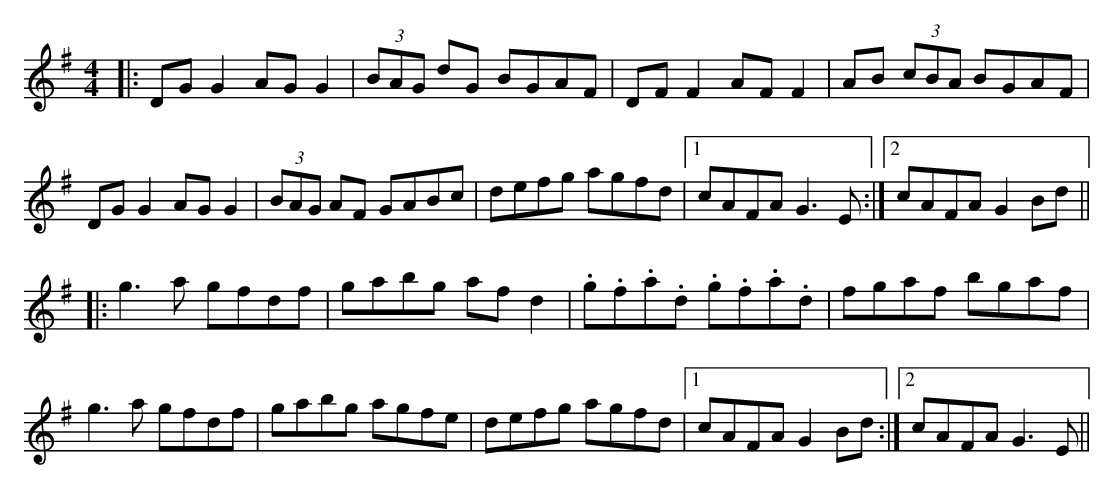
X:1
M:4/4
K:G
|:DG G2 AG G2|(3BAG dG BGAF|DF F2 AF F2|AB (3cBA BGAF|
DG G2 AG G2|(3BAG AF GABc|defg agfd|1 cAFA G3E:|2 cAFA G2 Bd||
|:g3a gfdf|gabg af d2|.g.f.a.d .g.f.a.d|fgaf bgaf|
g3a gfdf|gabg agfe|defg agfd|1 cAFA G2 Bd:|2 cAFA G3E||
